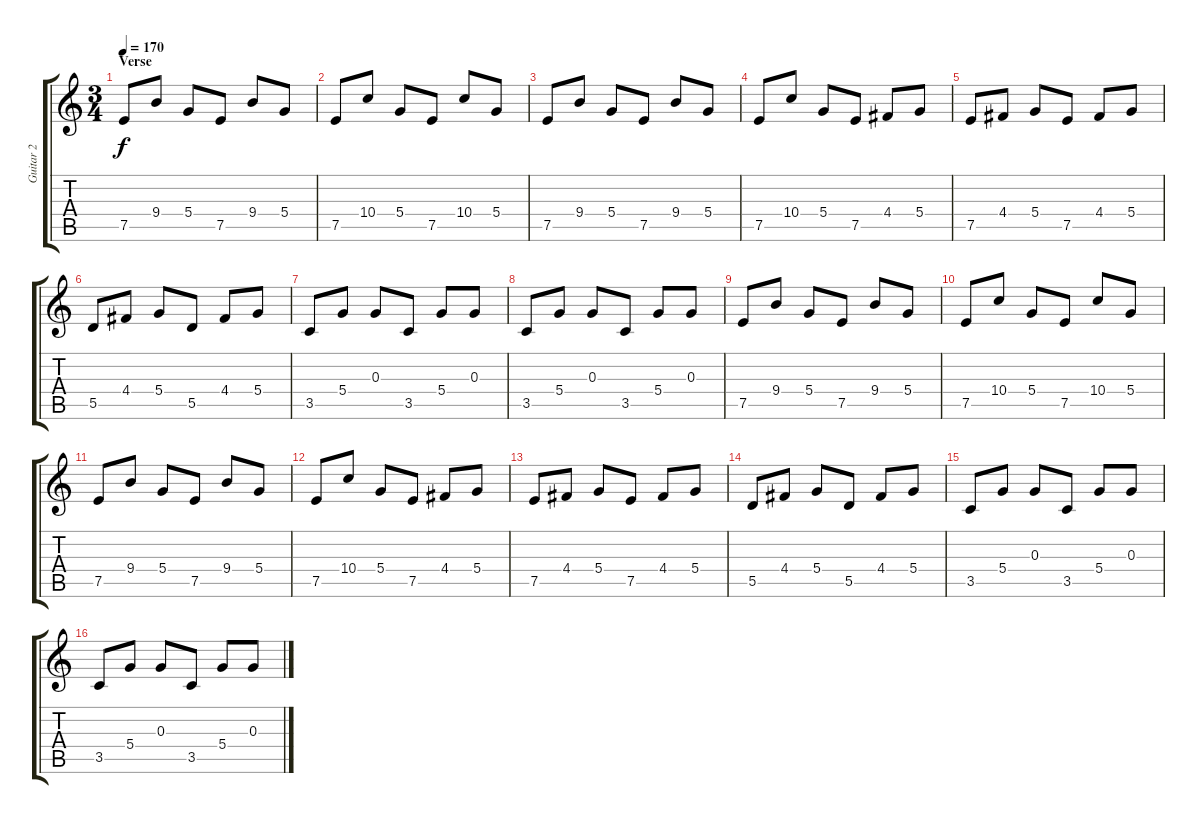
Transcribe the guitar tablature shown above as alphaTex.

\track ("Guitar 2" "Guitar 2") {instrument overdrivenguitar}
\staff {score tabs}
\tuning (E4 B3 G3 D3 A2 E2) {hide}
\ts (3 4)
\section ("" "Verse")
\tempo 170
\clef g2
\ks c
7.5.8{dy f} 9.4.8 5.4.8 7.5.8 9.4.8 5.4.8 |
7.5.8 10.4.8 5.4.8 7.5.8 10.4.8 5.4.8 |
7.5.8 9.4.8 5.4.8 7.5.8 9.4.8 5.4.8 |
7.5.8 10.4.8 5.4.8 7.5.8 4.4.8 5.4.8 |
7.5.8 4.4.8 5.4.8 7.5.8 4.4.8 5.4.8 |
5.5.8 4.4.8 5.4.8 5.5.8 4.4.8 5.4.8 |
3.5.8 5.4.8 0.3.8 3.5.8 5.4.8 0.3.8 |
3.5.8 5.4.8 0.3.8 3.5.8 5.4.8 0.3.8 |
7.5.8 9.4.8 5.4.8 7.5.8 9.4.8 5.4.8 |
7.5.8 10.4.8 5.4.8 7.5.8 10.4.8 5.4.8 |
7.5.8 9.4.8 5.4.8 7.5.8 9.4.8 5.4.8 |
7.5.8 10.4.8 5.4.8 7.5.8 4.4.8 5.4.8 |
7.5.8 4.4.8 5.4.8 7.5.8 4.4.8 5.4.8 |
5.5.8 4.4.8 5.4.8 5.5.8 4.4.8 5.4.8 |
3.5.8 5.4.8 0.3.8 3.5.8 5.4.8 0.3.8 |
3.5.8 5.4.8 0.3.8 3.5.8 5.4.8 0.3.8
